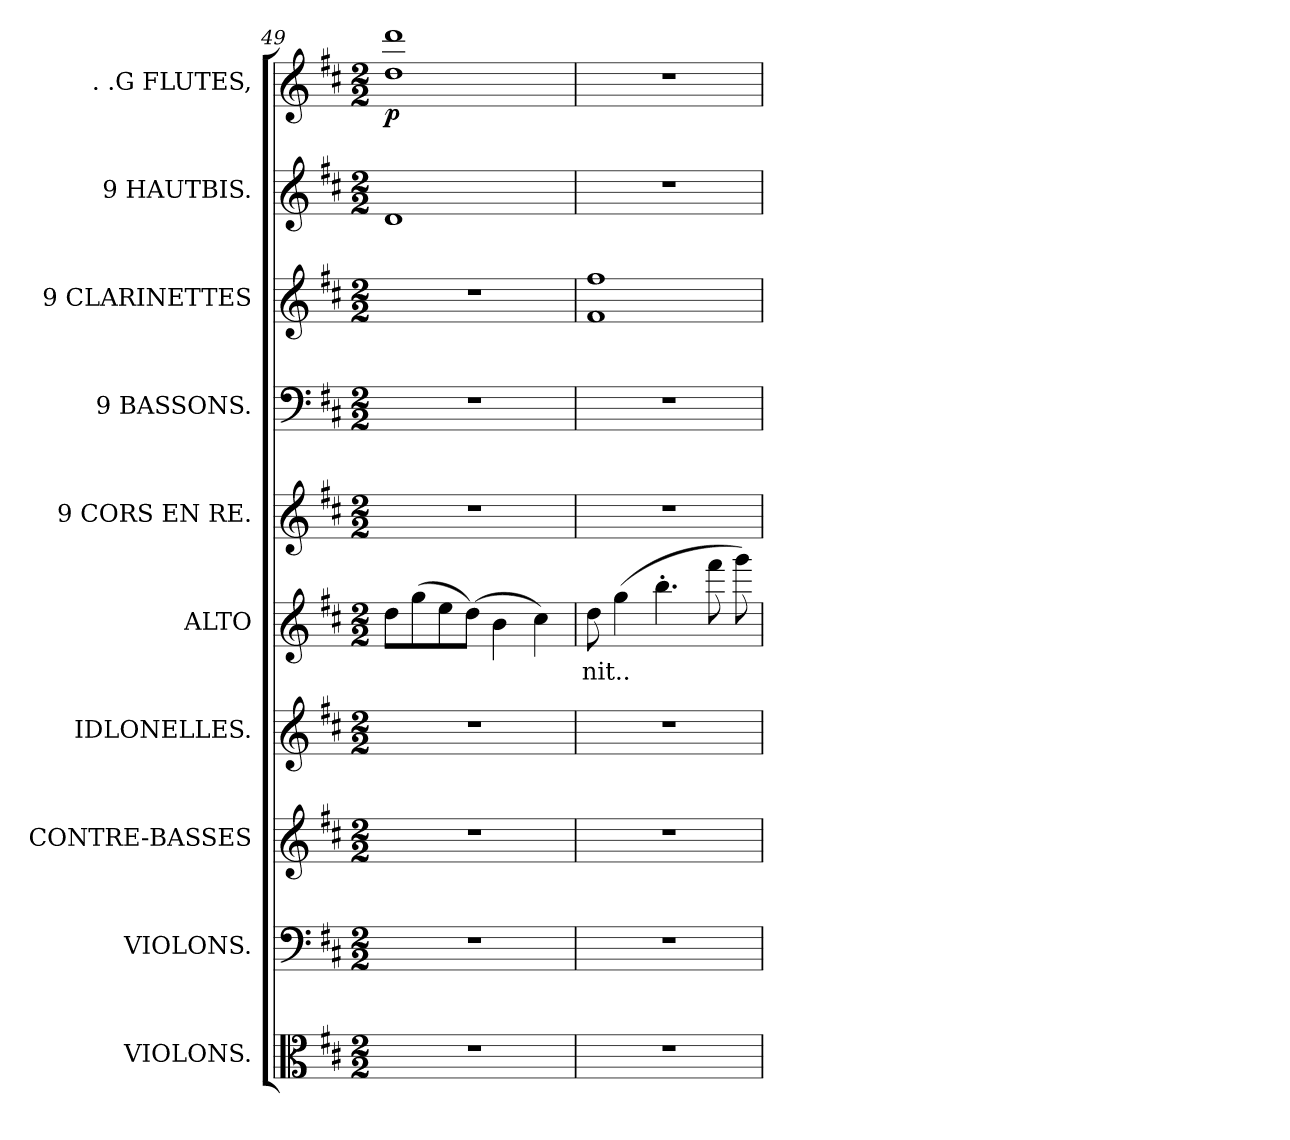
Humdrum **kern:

**kern	**kern	**kern	**kern	**kern	**text	**dynam	**kern	**kern	**kern	**kern	**kern	**dynam
*part10	*part9	*part8	*part7	*part6	*part6	*part6	*part5	*part4	*part3	*part2	*part1	*part1
*staff10	*staff9	*staff8	*staff7	*staff6	*staff6	*staff6	*staff5	*staff4	*staff3	*staff2	*staff1	*staff1
*I"VIOLONS.	*I"VIOLONS.	*I"CONTRE-BASSES	*I"IDLONELLES.	*I"ALTO	*	*	*I"9 CORS EN RE.	*I"9 BASSONS.	*I"9 CLARINETTES	*I"9 HAUTBIS.	*I". .G FLUTES,	*
*I'VIO.	*I'VIO.	*I'CONTRE-B.ES	*I'IDL.	*I'A.	*	*	*I'9 COR. EN RE.	*I'9 B.NS.	*I'9 CLA.	*I'9 HAU.	*I'. .G Fl.S,	*
*clefC3	*clefF4	*clefG2	*clefG2	*clefG2	*	*	*clefG2	*clefF4	*clefG2	*clefG2	*clefG2	*
*k[f#c#]	*k[f#c#]	*k[f#c#]	*k[f#c#]	*k[f#c#]	*	*	*k[f#c#]	*k[f#c#]	*k[f#c#]	*k[f#c#]	*k[f#c#]	*
*M2/2	*M2/2	*M2/2	*M2/2	*M2/2	*	*	*M2/2	*M2/2	*M2/2	*M2/2	*M2/2	*
=49	=49	=49	=49	=49	=49	=49	=49	=49	=49	=49	=49	=49
1r	1r	1r	1r	8dd\L	.	.	1r	1r	1r	1d/	1dd/ 1ddd/	p
.	.	.	.	(8gg\	.	.	.	.	.	.	.	.
.	.	.	.	8ee\	.	.	.	.	.	.	.	.
.	.	.	.	(8dd\J)	.	.	.	.	.	.	.	.
.	.	.	.	4b\	.	.	.	.	.	.	.	.
.	.	.	.	4cc#\)	.	.	.	.	.	.	.	.
=50	=50	=50	=50	=50	=50	=50	=50	=50	=50	=50	=50	=50
1r	1r	1r	1r	8dd\	nit..	.	1r	1r	1f#/ 1ff#/	1r	1r	.
.	.	.	.	(4gg\	.	.	.	.	.	.	.	.
.	.	.	.	4.bb'\	.	.	.	.	.	.	.	.
.	.	.	.	8fff#\	.	.	.	.	.	.	.	.
.	.	.	.	8ggg\)	.	mf pp	.	.	.	.	.	.
=	=	=	=	=	=	=	=	=	=	=	=	=
*-	*-	*-	*-	*-	*-	*-	*-	*-	*-	*-	*-	*-
